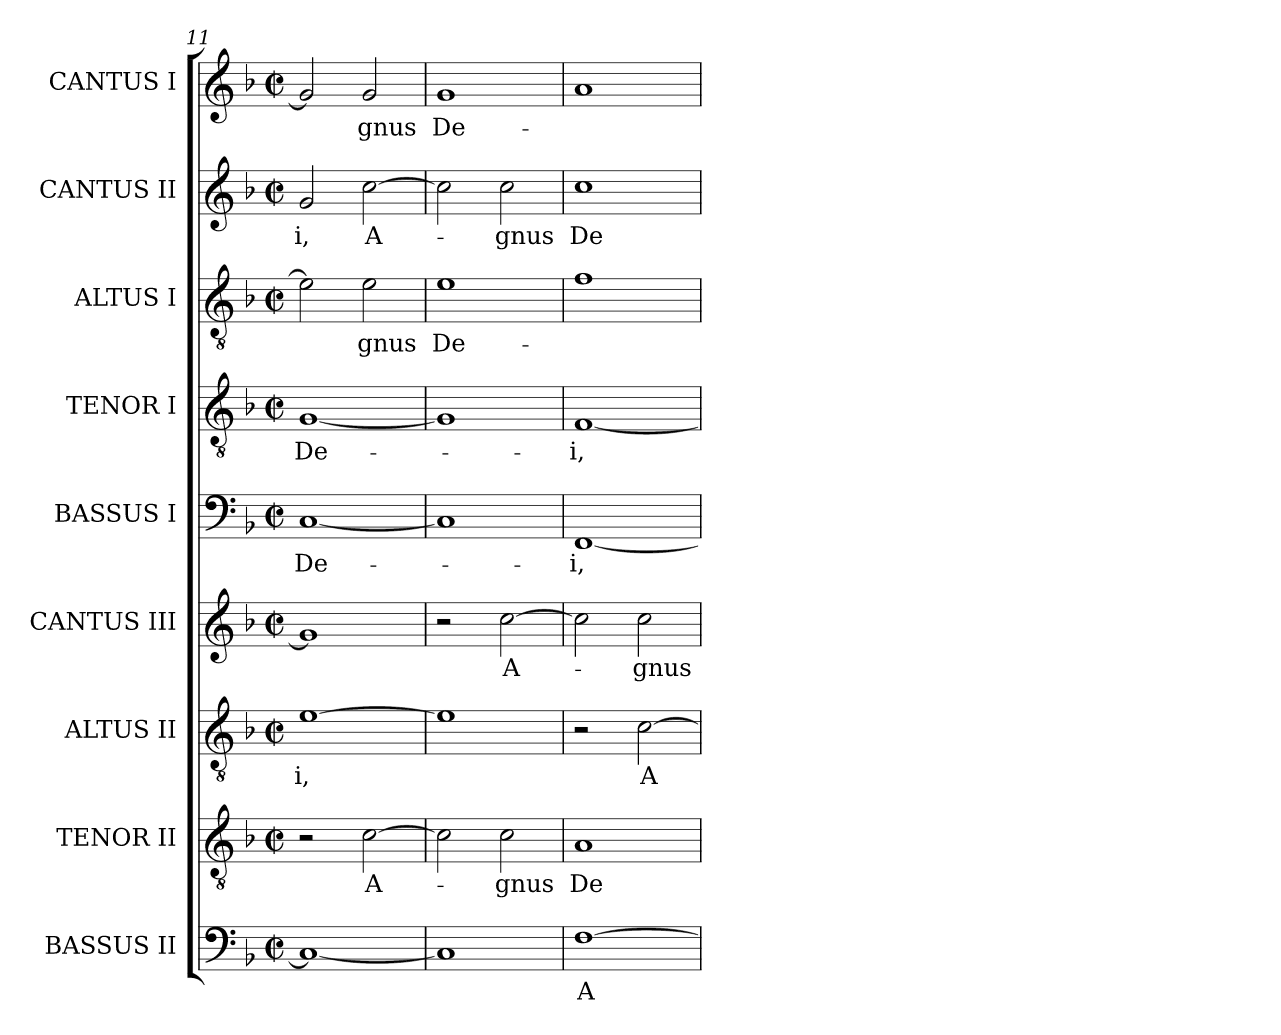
**kern	**text	**kern	**text	**kern	**text	**kern	**text	**kern	**text	**kern	**text	**kern	**text	**kern	**text	**kern	**text
*part9	*part9	*part8	*part8	*part7	*part7	*part6	*part6	*part5	*part5	*part4	*part4	*part3	*part3	*part2	*part2	*part1	*part1
*staff9	*staff9	*staff8	*staff8	*staff7	*staff7	*staff6	*staff6	*staff5	*staff5	*staff4	*staff4	*staff3	*staff3	*staff2	*staff2	*staff1	*staff1
*I"BASSUS II	*	*I"TENOR II	*	*I"ALTUS II	*	*I"CANTUS III	*	*I"BASSUS I	*	*I"TENOR I	*	*I"ALTUS I	*	*I"CANTUS II	*	*I"CANTUS I	*
*I'B. II	*	*I'T. II	*	*I'A. II	*	*I'C. III	*	*I'B. I	*	*I'T. I	*	*I'A. I	*	*I'C. II	*	*I'C. I	*
*clefF4	*	*clefGv2	*	*clefGv2	*	*clefG2	*	*clefF4	*	*clefGv2	*	*clefGv2	*	*clefG2	*	*clefG2	*
*	*	*ITrd7c12	*	*ITrd7c12	*	*	*	*	*	*ITrd7c12	*	*ITrd7c12	*	*	*	*	*
*k[b-]	*	*k[b-]	*	*k[b-]	*	*k[b-]	*	*k[b-]	*	*k[b-]	*	*k[b-]	*	*k[b-]	*	*k[b-]	*
*F:	*	*F:	*	*F:	*	*F:	*	*F:	*	*F:	*	*F:	*	*F:	*	*F:	*
*M2/2	*	*M2/2	*	*M2/2	*	*M2/2	*	*M2/2	*	*M2/2	*	*M2/2	*	*M2/2	*	*M2/2	*
*met(c|)	*	*met(c|)	*	*met(c|)	*	*met(c|)	*	*met(c|)	*	*met(c|)	*	*met(c|)	*	*met(c|)	*	*met(c|)	*
=11	=11	=11	=11	=11	=11	=11	=11	=11	=11	=11	=11	=11	=11	=11	=11	=11	=11
!	!	!	!	!	!LO:LY:b:color=#000000	!	!	!	!	!	!	!	!	!	!	!	!
!	!	!	!	!	!	!	!	!	!LO:LY:b:color=#000000	!	!	!	!	!	!	!	!
!	!	!	!	!	!	!	!	!	!	!	!LO:LY:b:color=#000000	!	!	!	!	!	!
!	!	!	!	!	!	!	!	!	!	!	!	!	!	!	!LO:LY:b:color=#000000	!	!
1Ci_<	.	2r	.	[>1Ei	-i,	1gi]	.	[<1Ci	De-	[<1GGi	De-	2Ei\]	.	2gi/	-i,	2gi/]	.
!	!	!	!LO:LY:b:color=#000000	!	!	!	!	!	!	!	!	!	!	!	!	!	!
!	!	!	!	!	!	!	!	!	!	!	!	!	!LO:LY:b:color=#000000	!	!	!	!
!	!	!	!	!	!	!	!	!	!	!	!	!	!	!	!LO:LY:b:color=#000000	!	!
!	!	!	!	!	!	!	!	!	!	!	!	!	!	!	!	!	!LO:LY:b:color=#000000
.	.	[>2Ci\	A-	.	.	.	.	.	.	.	.	2Ei\	-gnus	[>2cci\	A-	2gi/	-gnus
=12	=12	=12	=12	=12	=12	=12	=12	=12	=12	=12	=12	=12	=12	=12	=12	=12	=12
!	!	!	!	!	!	!	!	!	!	!	!	!	!LO:LY:b:color=#000000	!	!	!	!
!	!	!	!	!	!	!	!	!	!	!	!	!	!	!	!	!	!LO:LY:b:color=#000000
1Ci]	.	2Ci\]	.	1Ei]	.	2r	.	1Ci]	.	1GGi]	.	1Ei	De-	2cci\]	.	1gi	De-
!	!	!	!LO:LY:b:color=#000000	!	!	!	!	!	!	!	!	!	!	!	!	!	!
!	!	!	!	!	!	!	!LO:LY:b:color=#000000	!	!	!	!	!	!	!	!	!	!
!	!	!	!	!	!	!	!	!	!	!	!	!	!	!	!LO:LY:b:color=#000000	!	!
.	.	2Ci\	-gnus	.	.	[>2cci\	A-	.	.	.	.	.	.	2cci\	-gnus	.	.
=13	=13	=13	=13	=13	=13	=13	=13	=13	=13	=13	=13	=13	=13	=13	=13	=13	=13
!	!LO:LY:b:color=#000000	!	!	!	!	!	!	!	!	!	!	!	!	!	!	!	!
!	!	!	!LO:LY:b:color=#000000	!	!	!	!	!	!	!	!	!	!	!	!	!	!
!	!	!	!	!	!	!	!	!	!LO:LY:b:color=#000000	!	!	!	!	!	!	!	!
!	!	!	!	!	!	!	!	!	!	!	!LO:LY:b:color=#000000	!	!	!	!	!	!
!	!	!	!	!	!	!	!	!	!	!	!	!	!	!	!LO:LY:b:color=#000000	!	!
[>1Fi	A-	1AAi	De-	2r	.	2cci\]	.	[<1FFi	-i,	[<1FFi	-i,	1Fi	.	1cci	De-	1ai	.
!	!	!	!	!	!LO:LY:b:color=#000000	!	!	!	!	!	!	!	!	!	!	!	!
!	!	!	!	!	!	!	!LO:LY:b:color=#000000	!	!	!	!	!	!	!	!	!	!
.	.	.	.	[>2Ci\	A-	2cci\	-gnus	.	.	.	.	.	.	.	.	.	.
=	=	=	=	=	=	=	=	=	=	=	=	=	=	=	=	=	=
*-	*-	*-	*-	*-	*-	*-	*-	*-	*-	*-	*-	*-	*-	*-	*-	*-	*-
